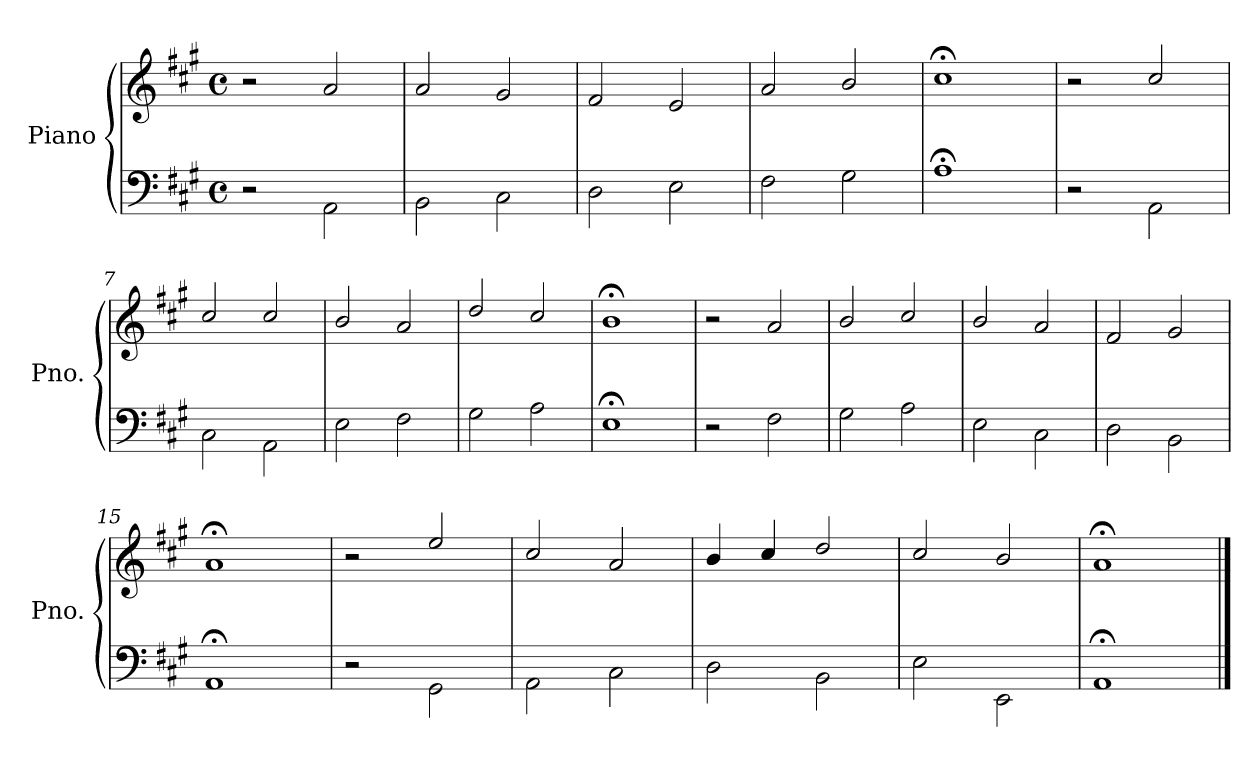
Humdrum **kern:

**kern	**kern
*part1	*part1
*staff2	*staff1
*I"Piano	*
*I'Pno.	*
*clefF4	*clefG2
*k[f#c#g#]	*k[f#c#g#]
*A:	*A:
*M4/4	*M4/4
*met(c)	*met(c)
=1	=1
2r	2r
2AA\	2a/
=2	=2
2BB\	2a/
2C#\	2g#/
=3	=3
2D\	2f#/
2E\	2e/
=4	=4
2F#\	2a/
2G#\	2b/
=5	=5
1A;	1cc#;<
=6	=6
2r	2r
2AA\	2cc#/
=7	=7
2C#\	2cc#/
2AA\	2cc#/
=8	=8
2E\	2b/
2F#\	2a/
=9	=9
2G#\	2dd/
2A\	2cc#/
=10	=10
1E;	1b;<
!!LO:LB:g=z
=11	=11
2r	2r
2F#\	2a/
=12	=12
2G#\	2b/
2A\	2cc#/
=13	=13
2E\	2b/
2C#\	2a/
=14	=14
2D\	2f#/
2BB\	2g#/
=15	=15
1AA;	1a;<
=16	=16
2r	2r
2GG#\	2ee/
=17	=17
2AA\	2cc#/
2C#\	2a/
=18	=18
2D\	4b/
.	4cc#/
2BB\	2dd/
=19	=19
2E\	2cc#/
2EE\	2b/
=20	=20
1AA;	1a;<
==	==
*-	*-
